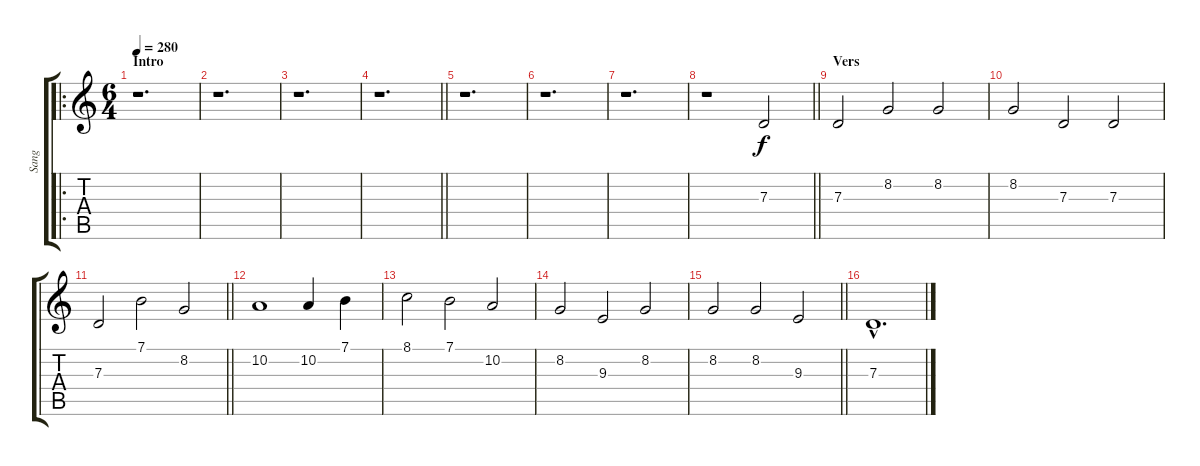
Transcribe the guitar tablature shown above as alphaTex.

\track ("Sang" "Sang") {instrument tuba}
\staff {score tabs}
\tuning (E4 B3 G3 D3 A2 E2) {hide}
\ro
\ts (6 4)
\section ("" "Intro")
\tempo 280
\clef g2
\ks c
r.1{d dy f instrument tuba} |
r.1{d} |
r.1{d} |
\barLineRight lightlight
r.1{d} |
r.1{d} |
r.1{d} |
r.1{d} |
\barLineRight lightlight
r.1 7.3.2 |
\section ("" "Vers")
7.3.2 8.2.2 8.2.2 |
8.2.2 7.3.2 7.3.2 |
\barLineRight lightlight
7.3.2 7.1.2 8.2.2 |
10.2.1 10.2.4 7.1.4 |
8.1.2 7.1.2 10.2.2 |
8.2.2 9.3.2 8.2.2 |
\barLineRight lightlight
8.2.2 8.2.2 9.3.2 |
7.3{hac}.1{d}
